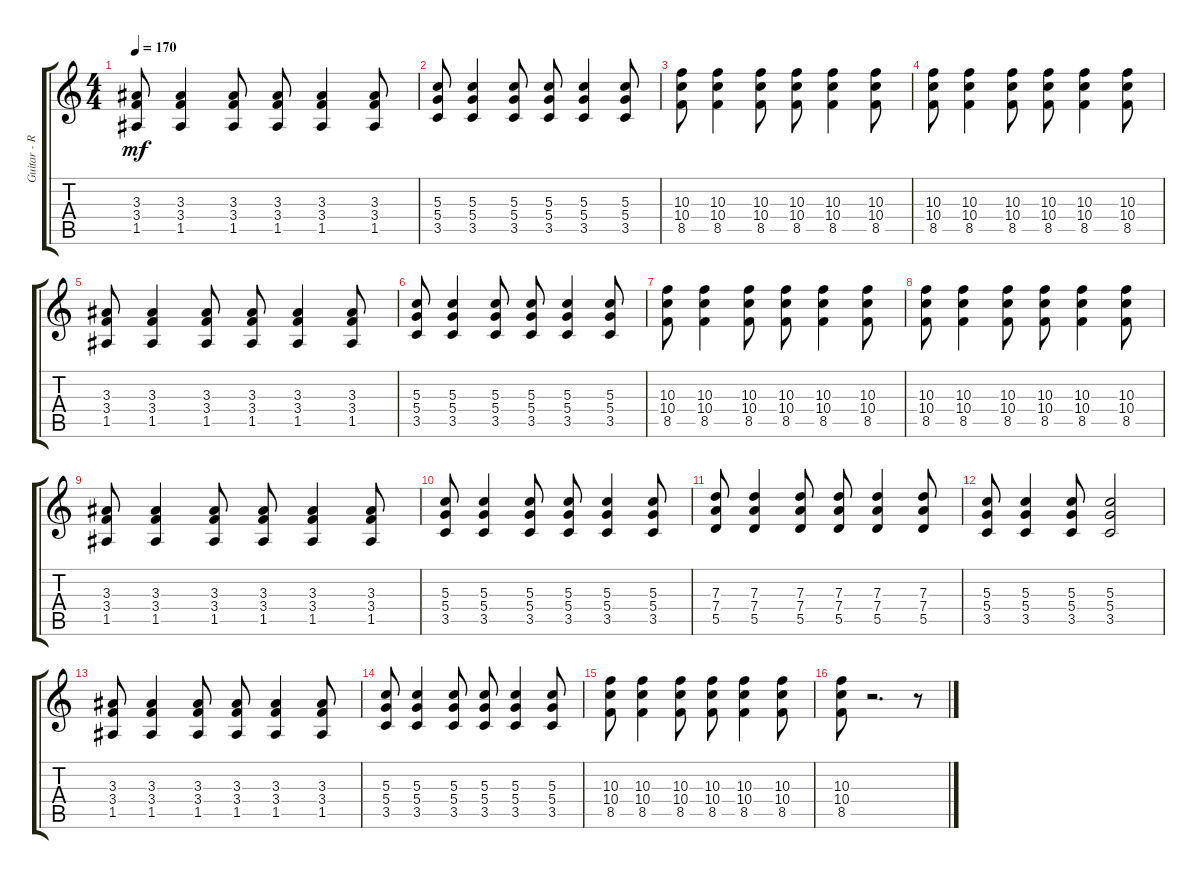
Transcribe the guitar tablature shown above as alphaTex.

\track ("Guitar - Ronald van Maren" "Guitar - R") {instrument distortionguitar}
\staff {score tabs}
\tuning (E4 B3 G3 D3 A2 E2) {hide}
\ts (4 4)
\tempo 170
\clef g2
\ks c
(3.3 3.4 1.5).8{dy mf} (3.3 3.4 1.5).4 (3.3 3.4 1.5).8 (3.3 3.4 1.5).8 (3.3 3.4 1.5).4 (3.3 3.4 1.5).8 |
(5.3 5.4 3.5).8 (5.3 5.4 3.5).4 (5.3 5.4 3.5).8 (5.3 5.4 3.5).8 (5.3 5.4 3.5).4 (5.3 5.4 3.5).8 |
(10.3 10.4 8.5).8 (10.3 10.4 8.5).4 (10.3 10.4 8.5).8 (10.3 10.4 8.5).8 (10.3 10.4 8.5).4 (10.3 10.4 8.5).8 |
(10.3 10.4 8.5).8 (10.3 10.4 8.5).4 (10.3 10.4 8.5).8 (10.3 10.4 8.5).8 (10.3 10.4 8.5).4 (10.3 10.4 8.5).8 |
(3.3 3.4 1.5).8 (3.3 3.4 1.5).4 (3.3 3.4 1.5).8 (3.3 3.4 1.5).8 (3.3 3.4 1.5).4 (3.3 3.4 1.5).8 |
(5.3 5.4 3.5).8 (5.3 5.4 3.5).4 (5.3 5.4 3.5).8 (5.3 5.4 3.5).8 (5.3 5.4 3.5).4 (5.3 5.4 3.5).8 |
(10.3 10.4 8.5).8 (10.3 10.4 8.5).4 (10.3 10.4 8.5).8 (10.3 10.4 8.5).8 (10.3 10.4 8.5).4 (10.3 10.4 8.5).8 |
(10.3 10.4 8.5).8 (10.3 10.4 8.5).4 (10.3 10.4 8.5).8 (10.3 10.4 8.5).8 (10.3 10.4 8.5).4 (10.3 10.4 8.5).8 |
(3.3 3.4 1.5).8 (3.3 3.4 1.5).4 (3.3 3.4 1.5).8 (3.3 3.4 1.5).8 (3.3 3.4 1.5).4 (3.3 3.4 1.5).8 |
(5.3 5.4 3.5).8 (5.3 5.4 3.5).4 (5.3 5.4 3.5).8 (5.3 5.4 3.5).8 (5.3 5.4 3.5).4 (5.3 5.4 3.5).8 |
(7.3 7.4 5.5).8 (7.3 7.4 5.5).4 (7.3 7.4 5.5).8 (7.3 7.4 5.5).8 (7.3 7.4 5.5).4 (7.3 7.4 5.5).8 |
(5.3 5.4 3.5).8 (5.3 5.4 3.5).4 (5.3 5.4 3.5).8 (5.3 5.4 3.5).2 |
(3.3 3.4 1.5).8 (3.3 3.4 1.5).4 (3.3 3.4 1.5).8 (3.3 3.4 1.5).8 (3.3 3.4 1.5).4 (3.3 3.4 1.5).8 |
(5.3 5.4 3.5).8 (5.3 5.4 3.5).4 (5.3 5.4 3.5).8 (5.3 5.4 3.5).8 (5.3 5.4 3.5).4 (5.3 5.4 3.5).8 |
(10.3 10.4 8.5).8 (10.3 10.4 8.5).4 (10.3 10.4 8.5).8 (10.3 10.4 8.5).8 (10.3 10.4 8.5).4 (10.3 10.4 8.5).8 |
(10.3 10.4 8.5).8 r.2{d} r.8
